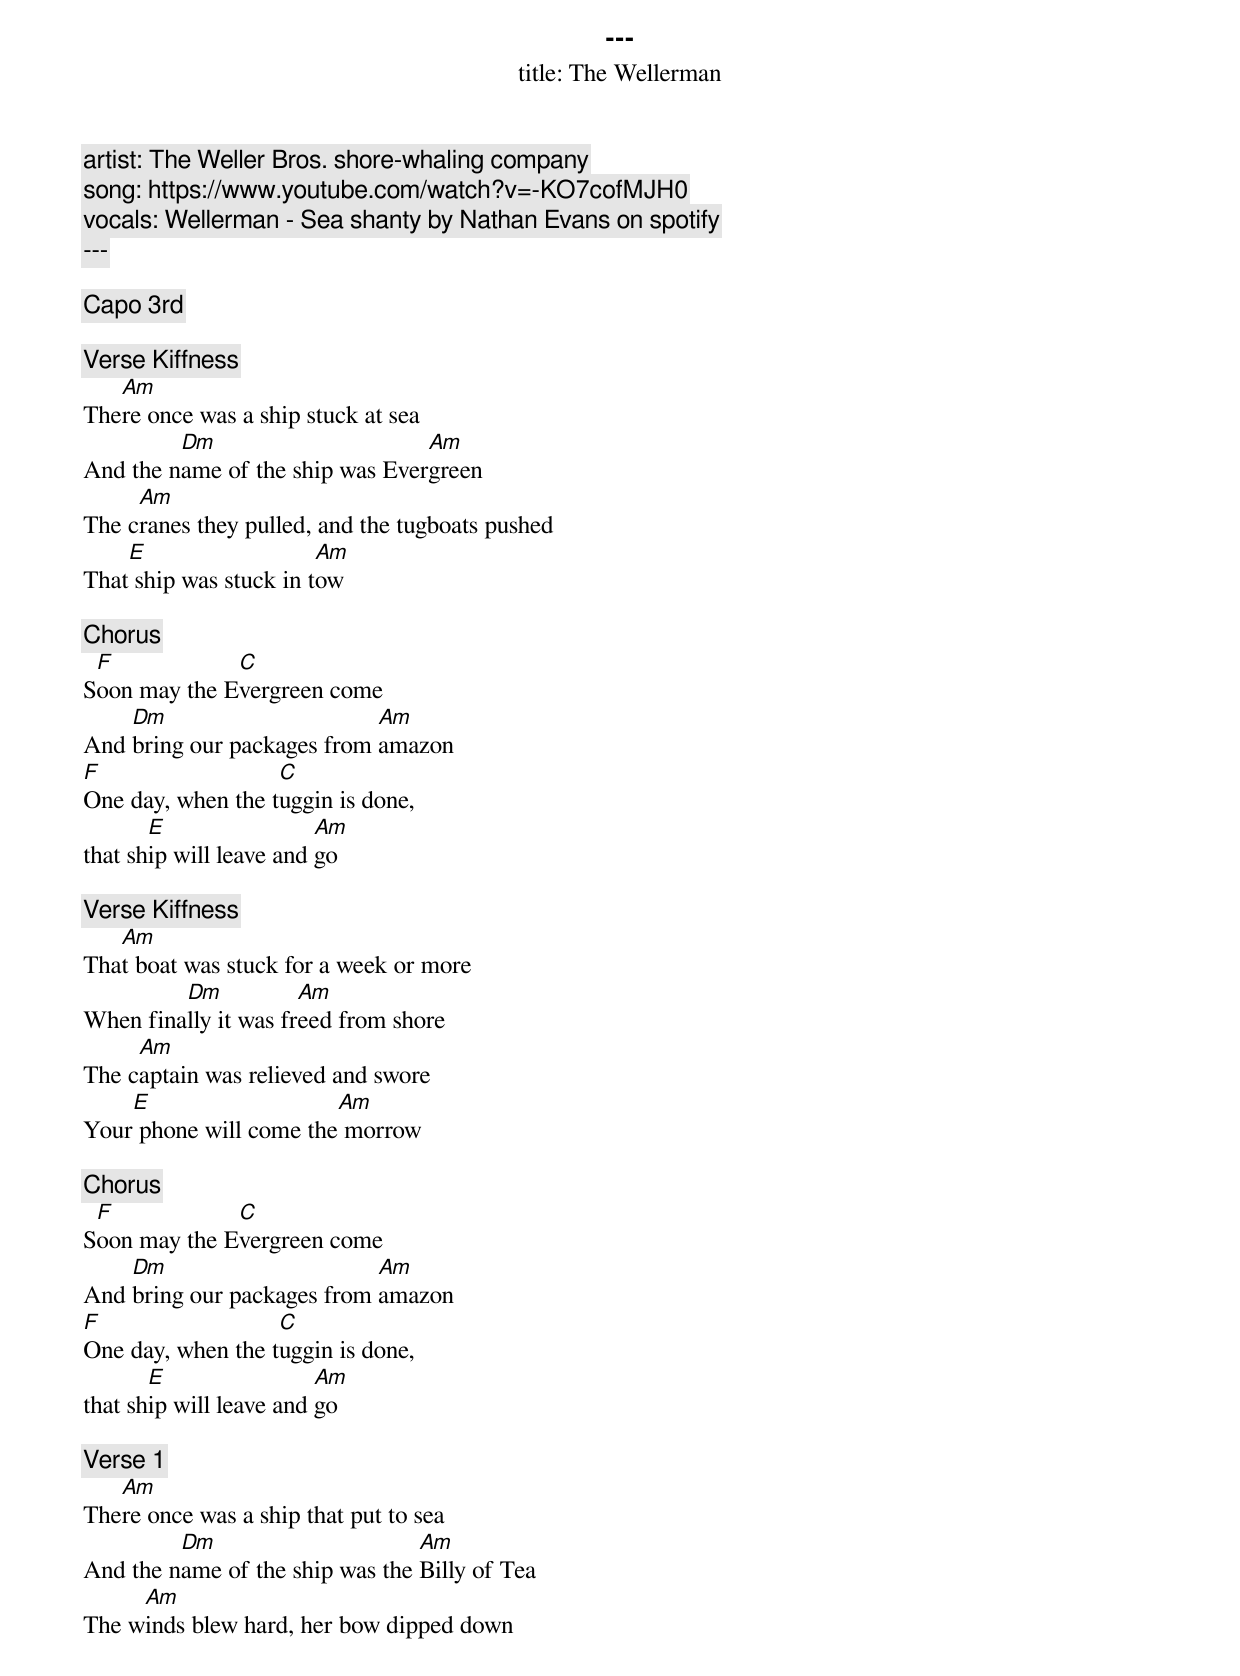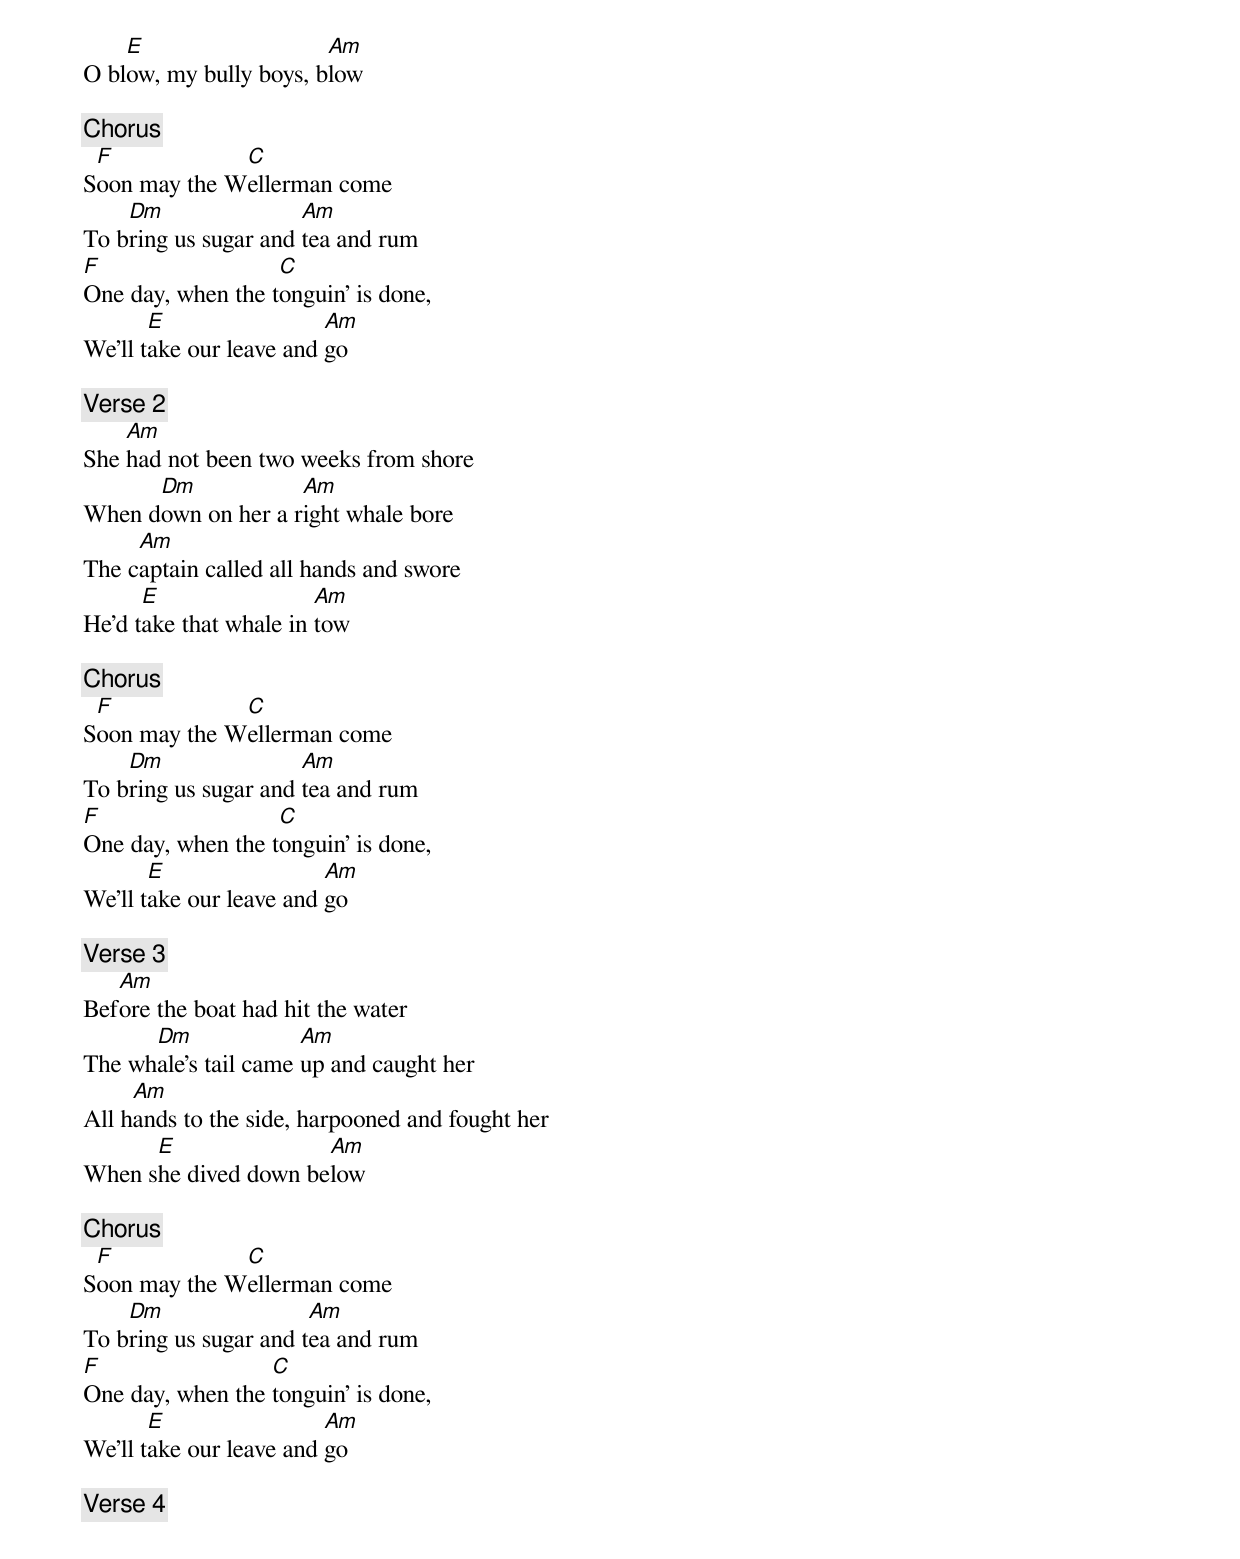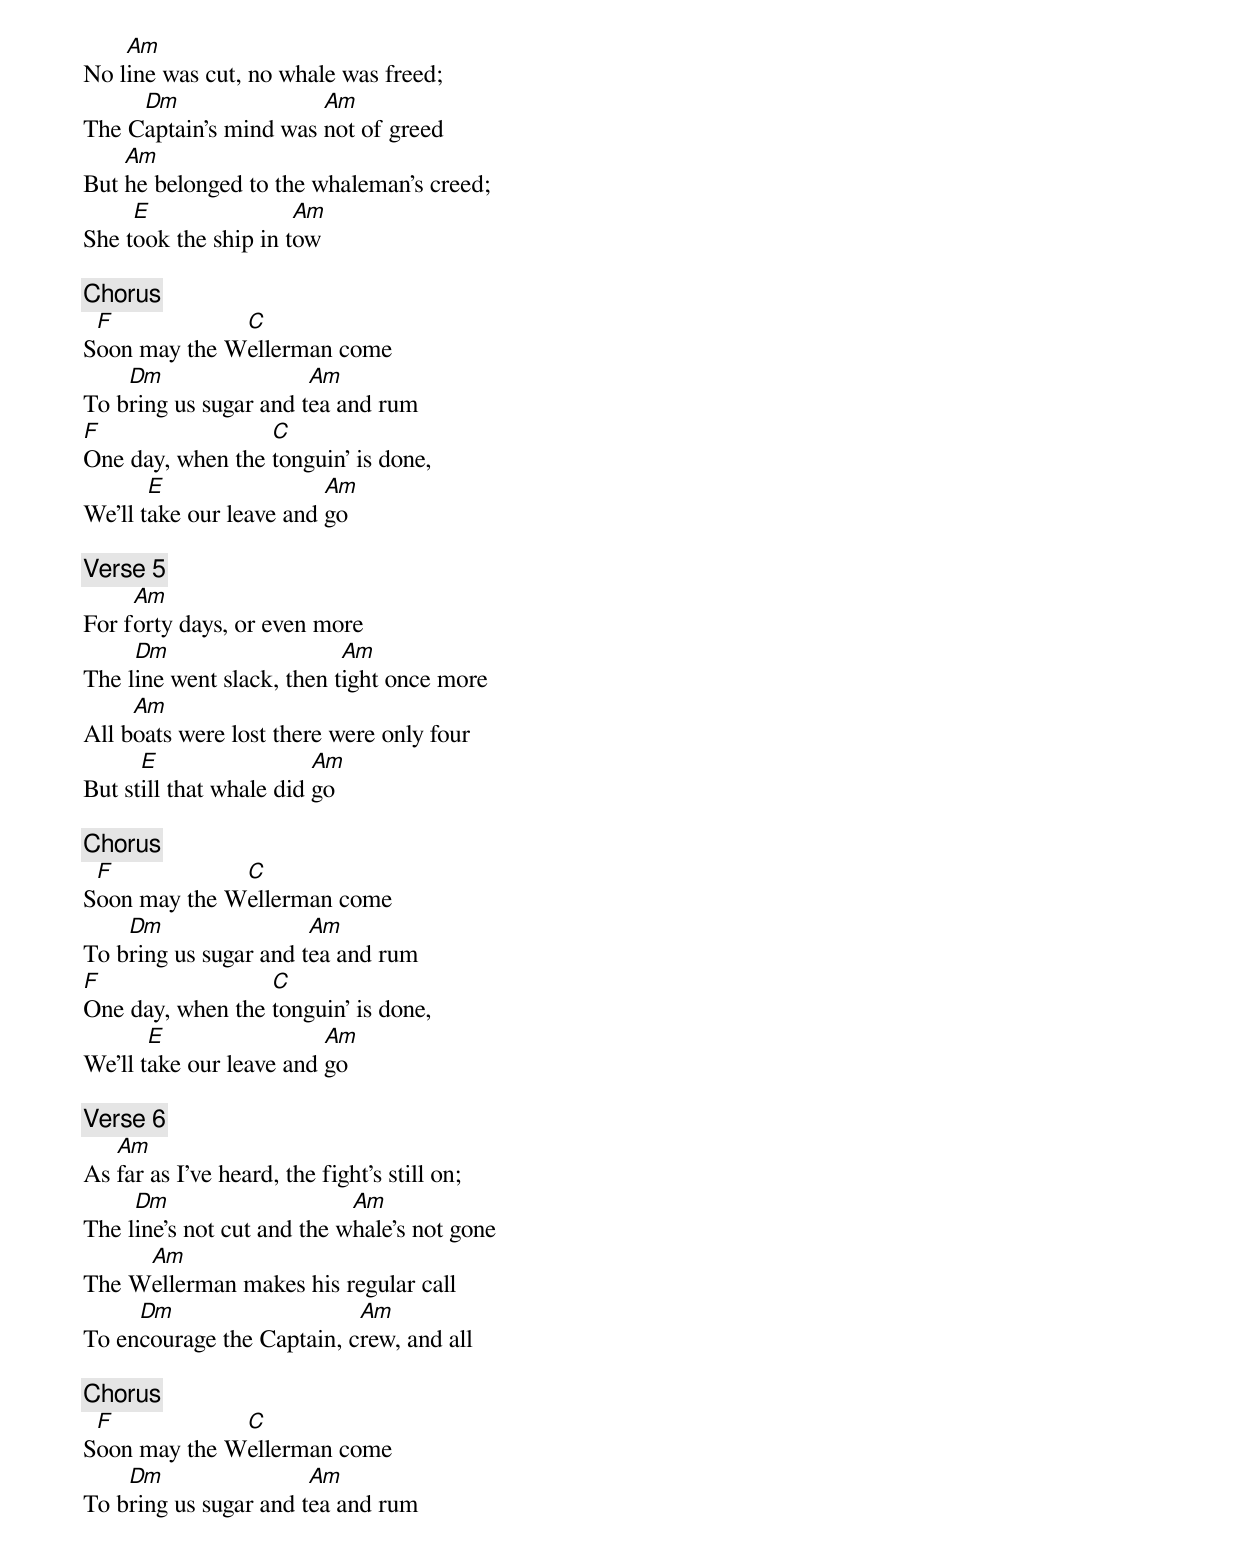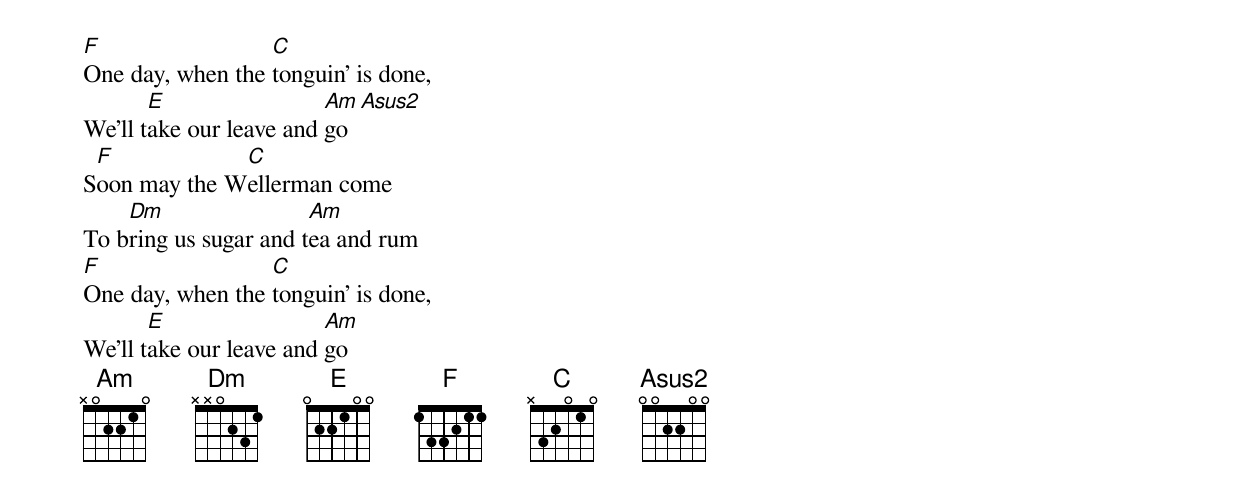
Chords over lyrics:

---
title: The Wellerman
artist: The Weller Bros. shore-whaling company
song: https://www.youtube.com/watch?v=-KO7cofMJH0
vocals: Wellerman - Sea shanty by Nathan Evans on spotify
---

Capo 3rd

[Verse Kiffness]
   Am
There once was a ship stuck at sea
         Dm                      Am
And the name of the ship was Evergreen
     Am
The cranes they pulled, and the tugboats pushed
    E                   Am
That ship was stuck in tow

[Chorus]
 F            C
Soon may the Evergreen come
    Dm                      Am
And bring our packages from amazon
F                  C
One day, when the tuggin is done,
       E                 Am
that ship will leave and go

[Verse Kiffness]
   Am
That boat was stuck for a week or more
         Dm           Am
When finally it was freed from shore
     Am
The captain was relieved and swore
    E                   Am
Your phone will come the morrow

[Chorus]
 F            C
Soon may the Evergreen come
    Dm                      Am
And bring our packages from amazon
F                  C
One day, when the tuggin is done,
       E                 Am
that ship will leave and go

[Verse 1]
   Am
There once was a ship that put to sea
         Dm                      Am
And the name of the ship was the Billy of Tea
     Am
The winds blew hard, her bow dipped down
    E                   Am
O blow, my bully boys, blow

[Chorus]
 F            C
Soon may the Wellerman come
    Dm                Am
To bring us sugar and tea and rum
F                  C
One day, when the tonguin’ is done,
       E                 Am
We’ll take our leave and go

[Verse 2]
    Am
She had not been two weeks from shore
      Dm            Am
When down on her a right whale bore
     Am
The captain called all hands and swore
      E                 Am
He'd take that whale in tow

[Chorus]
 F            C
Soon may the Wellerman come
    Dm                Am
To bring us sugar and tea and rum
F                  C
One day, when the tonguin’ is done,
       E                 Am
We’ll take our leave and go

[Verse 3]
   Am
Before the boat had hit the water
      Dm              Am
The whale's tail came up and caught her
     Am
All hands to the side, harpooned and fought her
      E               Am
When she dived down below

[Chorus]
 F            C
Soon may the Wellerman come
    Dm                 Am
To bring us sugar and tea and rum
F                 C
One day, when the tonguin’ is done,
       E                 Am
We’ll take our leave and go

[Verse 4]
    Am
No line was cut, no whale was freed;
     Dm                Am
The Captain's mind was not of greed
    Am
But he belonged to the whaleman's creed;
     E                Am
She took the ship in tow

[Chorus]
 F            C
Soon may the Wellerman come
    Dm                 Am
To bring us sugar and tea and rum
F                 C
One day, when the tonguin’ is done,
       E                 Am
We’ll take our leave and go

[Verse 5]
     Am
For forty days, or even more
     Dm                    Am
The line went slack, then tight once more
     Am
All boats were lost there were only four
      E                  Am
But still that whale did go

[Chorus]
 F            C
Soon may the Wellerman come
    Dm                 Am
To bring us sugar and tea and rum
F                 C
One day, when the tonguin’ is done,
       E                 Am
We’ll take our leave and go

[Verse 6]
   Am
As far as I've heard, the fight's still on;
     Dm                     Am
The line's not cut and the whale's not gone
     Am
The Wellerman makes his regular call
     Dm                    Am
To encourage the Captain, crew, and all

[Chorus]
 F            C
Soon may the Wellerman come
    Dm                 Am
To bring us sugar and tea and rum
F                 C
One day, when the tonguin’ is done,
       E                 Am Asus2
We’ll take our leave and go
 F            C
Soon may the Wellerman come
    Dm                 Am
To bring us sugar and tea and rum
F                 C
One day, when the tonguin’ is done,
       E                 Am
We’ll take our leave and go
